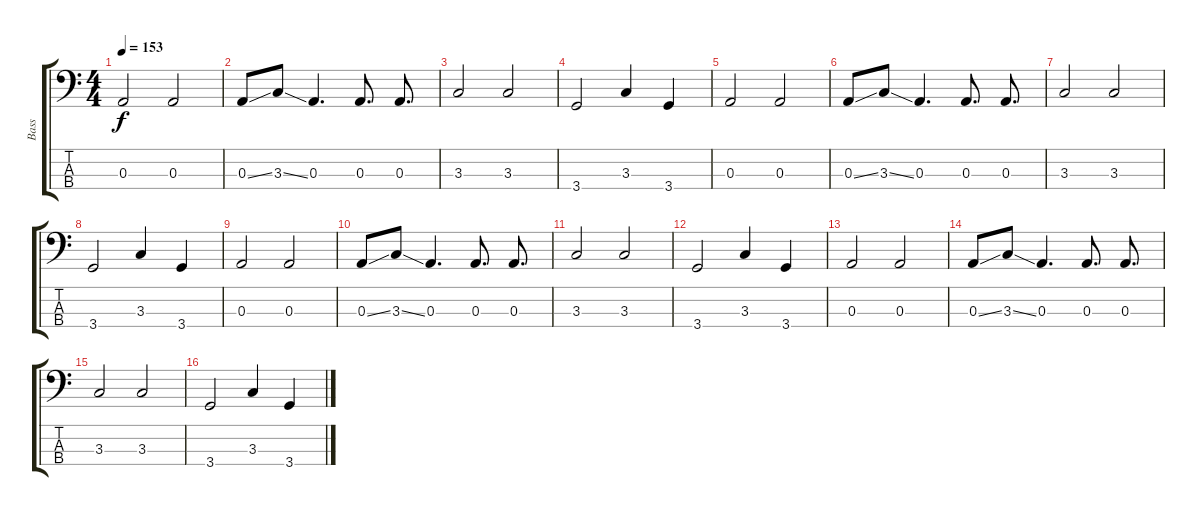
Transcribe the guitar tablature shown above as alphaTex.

\track ("Bass" "Bass") {instrument electricbassfinger}
\staff {score tabs}
\tuning (G2 D2 A1 E1) {hide}
\ts (4 4)
\tempo 153
\clef f4
\ks c
0.3.2{dy f} 0.3.2 |
0.3{ss}.8 3.3{ss}.8 0.3.4{d} 0.3.8{d} 0.3.8{d} |
3.3.2 3.3.2 |
3.4.2 3.3.4 3.4.4 |
0.3.2 0.3.2 |
0.3{ss}.8 3.3{ss}.8 0.3.4{d} 0.3.8{d} 0.3.8{d} |
3.3.2 3.3.2 |
3.4.2 3.3.4 3.4.4 |
0.3.2 0.3.2 |
0.3{ss}.8 3.3{ss}.8 0.3.4{d} 0.3.8{d} 0.3.8{d} |
3.3.2 3.3.2 |
3.4.2 3.3.4 3.4.4 |
0.3.2 0.3.2 |
0.3{ss}.8 3.3{ss}.8 0.3.4{d} 0.3.8{d} 0.3.8{d} |
3.3.2 3.3.2 |
3.4.2 3.3.4 3.4.4
